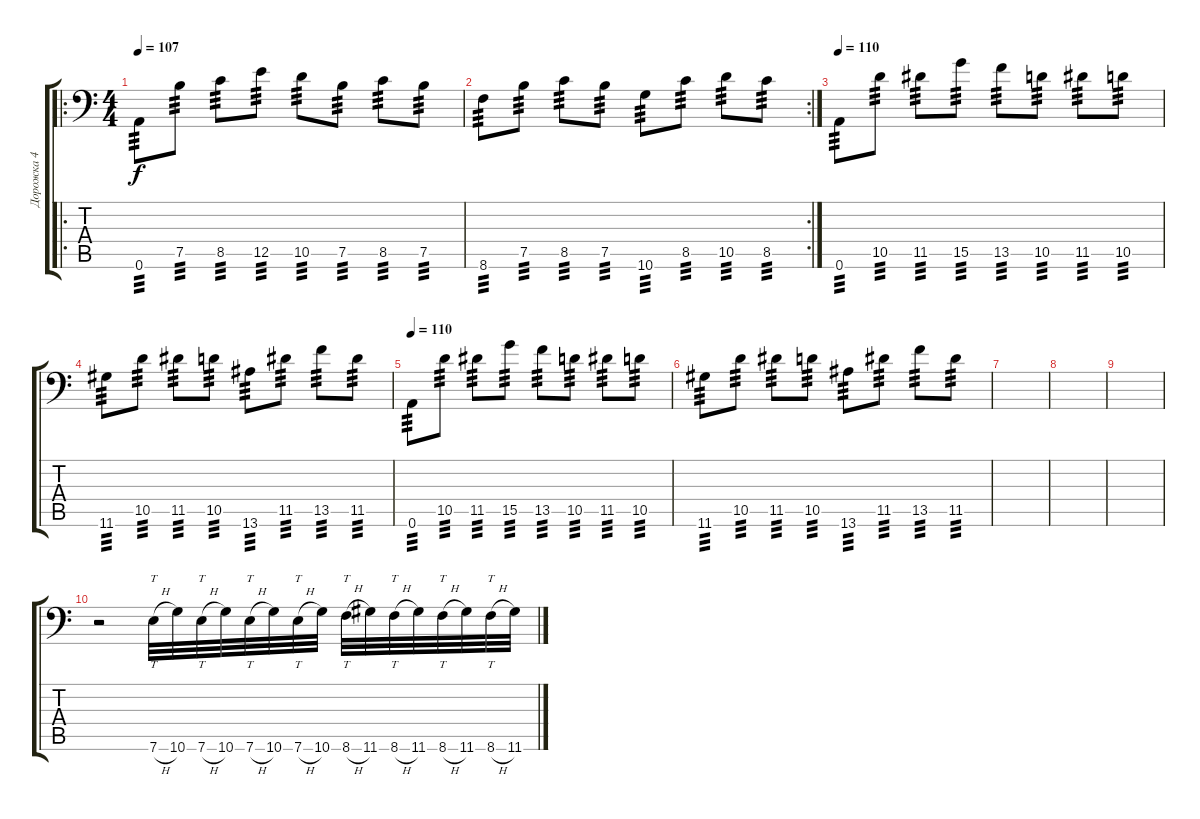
\track ("Дорожка 4" "Дорожка 4") {instrument distortionguitar}
\staff {score tabs}
\tuning (B3 Gb3 D3 A2 E2 A1) {hide}
\ro
\ts (4 4)
\tempo 110
\tempo 107
\clef f4
\ks c
0.6.8{tp 3 dy f} 7.5.8{tp 3} 8.5.8{tp 3} 12.5.8{tp 3} 10.5.8{tp 3} 7.5.8{tp 3} 8.5.8{tp 3} 7.5.8{tp 3} |
\rc 2
8.6.8{tp 3} 7.5.8{tp 3} 8.5.8{tp 3} 7.5.8{tp 3} 10.6.8{tp 3} 8.5.8{tp 3} 10.5.8{tp 3} 8.5.8{tp 3} |
\tempo 110
0.6.8{tp 3} 10.5.8{tp 3} 11.5.8{tp 3} 15.5.8{tp 3} 13.5.8{tp 3} 10.5.8{tp 3} 11.5.8{tp 3} 10.5.8{tp 3} |
11.6.8{tp 3} 10.5.8{tp 3} 11.5.8{tp 3} 10.5.8{tp 3} 13.6.8{tp 3} 11.5.8{tp 3} 13.5.8{tp 3} 11.5.8{tp 3} |
\tempo 110
0.6.8{tp 3} 10.5.8{tp 3} 11.5.8{tp 3} 15.5.8{tp 3} 13.5.8{tp 3} 10.5.8{tp 3} 11.5.8{tp 3} 10.5.8{tp 3} |
11.6.8{tp 3} 10.5.8{tp 3} 11.5.8{tp 3} 10.5.8{tp 3} 13.6.8{tp 3} 11.5.8{tp 3} 13.5.8{tp 3} 11.5.8{tp 3} |
|
|
|
r.2 7.6{h}.32{tt} 10.6.32 7.6{h}.32{tt} 10.6.32 7.6{h}.32{tt} 10.6.32 7.6{h}.32{tt} 10.6.32 8.6{h}.32{tt} 11.6.32 8.6{h}.32{tt} 11.6.32 8.6{h}.32{tt} 11.6.32 8.6{h}.32{tt} 11.6.32
